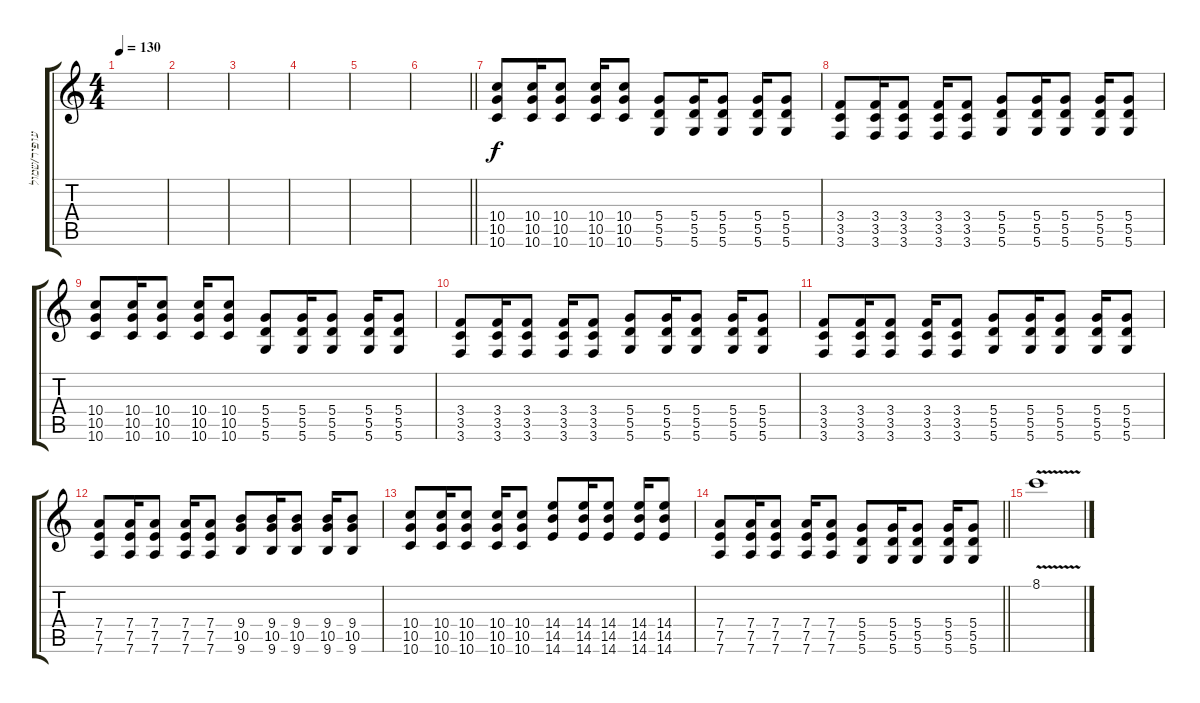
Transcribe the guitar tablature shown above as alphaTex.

\track ("עופיר/שמוליק" "עופיר/שמול") {instrument distortionguitar}
\staff {score tabs}
\tuning (E4 B3 G3 D3 A2 D2) {hide}
\ts (4 4)
\tempo 130
\clef g2
\ks c
|
|
|
|
|
\barLineRight lightlight
|
(10.4 10.5 10.6).8 (10.4 10.5 10.6).16 (10.4 10.5 10.6).8 (10.4 10.5 10.6).16 (10.4 10.5 10.6).8 (5.4 5.5 5.6).8 (5.4 5.5 5.6).16 (5.4 5.5 5.6).8 (5.4 5.5 5.6).16 (5.4 5.5 5.6).8 |
(3.4 3.5 3.6).8 (3.4 3.5 3.6).16 (3.4 3.5 3.6).8 (3.4 3.5 3.6).16 (3.4 3.5 3.6).8 (5.4 5.5 5.6).8 (5.4 5.5 5.6).16 (5.4 5.5 5.6).8 (5.4 5.5 5.6).16 (5.4 5.5 5.6).8 |
(10.4 10.5 10.6).8 (10.4 10.5 10.6).16 (10.4 10.5 10.6).8 (10.4 10.5 10.6).16 (10.4 10.5 10.6).8 (5.4 5.5 5.6).8 (5.4 5.5 5.6).16 (5.4 5.5 5.6).8 (5.4 5.5 5.6).16 (5.4 5.5 5.6).8 |
(3.4 3.5 3.6).8 (3.4 3.5 3.6).16 (3.4 3.5 3.6).8 (3.4 3.5 3.6).16 (3.4 3.5 3.6).8 (5.4 5.5 5.6).8 (5.4 5.5 5.6).16 (5.4 5.5 5.6).8 (5.4 5.5 5.6).16 (5.4 5.5 5.6).8 |
(3.4 3.5 3.6).8 (3.4 3.5 3.6).16 (3.4 3.5 3.6).8 (3.4 3.5 3.6).16 (3.4 3.5 3.6).8 (5.4 5.5 5.6).8 (5.4 5.5 5.6).16 (5.4 5.5 5.6).8 (5.4 5.5 5.6).16 (5.4 5.5 5.6).8 |
(7.4 7.5 7.6).8 (7.4 7.5 7.6).16 (7.4 7.5 7.6).8 (7.4 7.5 7.6).16 (7.4 7.5 7.6).8 (9.4 10.5 9.6).8 (9.4 10.5 9.6).16 (9.4 10.5 9.6).8 (9.4 10.5 9.6).16 (9.4 10.5 9.6).8 |
(10.4 10.5 10.6).8 (10.4 10.5 10.6).16 (10.4 10.5 10.6).8 (10.4 10.5 10.6).16 (10.4 10.5 10.6).8 (14.4 14.5 14.6).8 (14.4 14.5 14.6).16 (14.4 14.5 14.6).8 (14.4 14.5 14.6).16 (14.4 14.5 14.6).8 |
\barLineRight lightlight
(7.4 7.5 7.6).8 (7.4 7.5 7.6).16 (7.4 7.5 7.6).8 (7.4 7.5 7.6).16 (7.4 7.5 7.6).8 (5.4 5.5 5.6).8 (5.4 5.5 5.6).16 (5.4 5.5 5.6).8 (5.4 5.5 5.6).16 (5.4 5.5 5.6).8 |
8.1{v}.1{balance 0}
